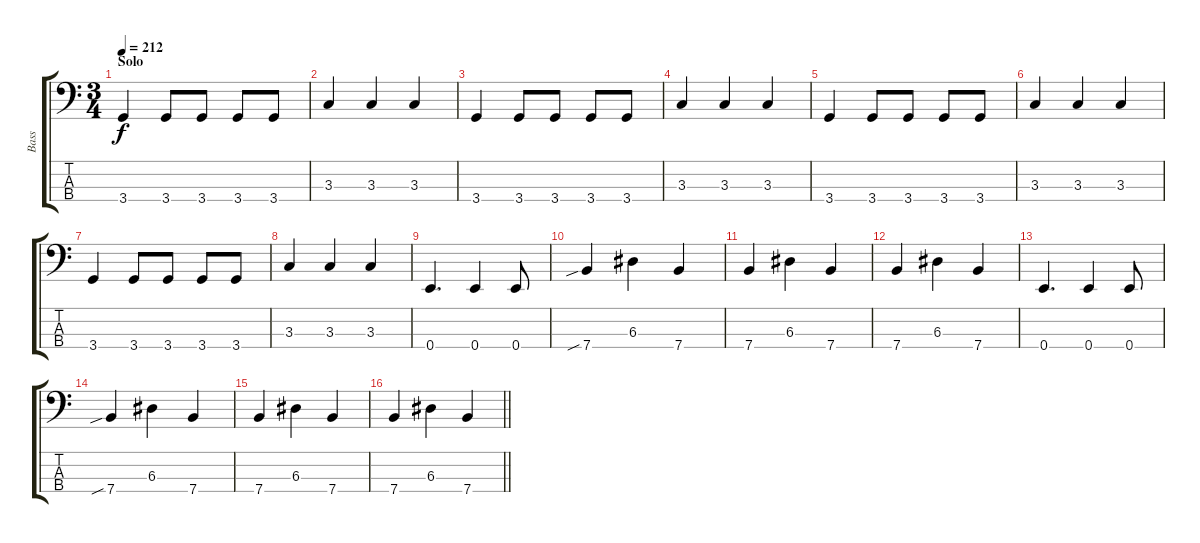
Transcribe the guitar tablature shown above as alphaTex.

\track ("Bass" "Bass") {instrument electricbassfinger}
\staff {score tabs}
\tuning (G2 D2 A1 E1) {hide}
\ts (3 4)
\section ("" "Solo")
\tempo 212
\clef f4
\ks c
3.4.4{dy f} 3.4.8 3.4.8 3.4.8 3.4.8 |
3.3.4 3.3.4 3.3.4 |
3.4.4 3.4.8 3.4.8 3.4.8 3.4.8 |
3.3.4 3.3.4 3.3.4 |
3.4.4 3.4.8 3.4.8 3.4.8 3.4.8 |
3.3.4 3.3.4 3.3.4 |
3.4.4 3.4.8 3.4.8 3.4.8 3.4.8 |
3.3.4 3.3.4 3.3.4 |
0.4.4{d} 0.4.4 0.4.8 |
7.4{sib}.4 6.3.4 7.4.4 |
7.4.4 6.3.4 7.4.4 |
7.4.4 6.3.4 7.4.4 |
0.4.4{d} 0.4.4 0.4.8 |
7.4{sib}.4 6.3.4 7.4.4 |
7.4.4 6.3.4 7.4.4 |
\barLineRight lightlight
7.4.4 6.3.4 7.4.4
